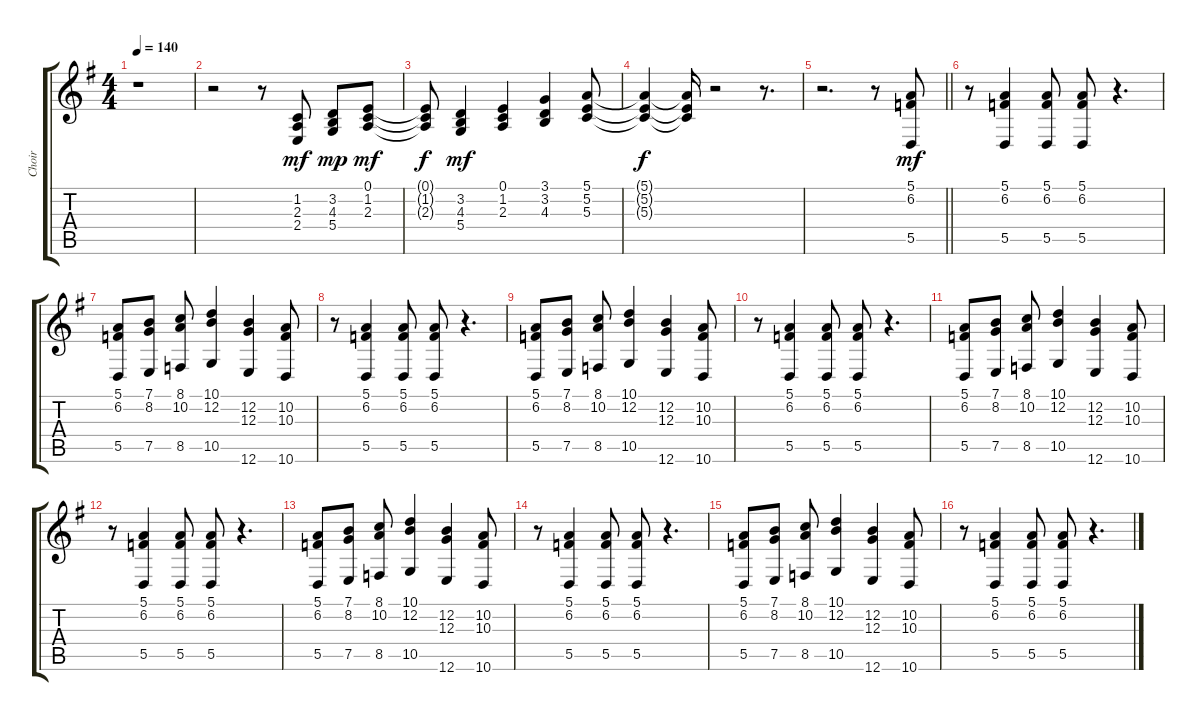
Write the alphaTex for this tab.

\track ("Choir" "Choir") {instrument pad4choir}
\staff {score tabs}
\tuning (E4 B3 G3 D3 A2 E2) {hide}
\ts (4 4)
\tempo 140
\clef g2
\ks eminor
r.1{dy f} |
r.2 r.8 (1.2 2.3 2.4).8{dy mf} (3.2 4.3 5.4).8{dy mp} (0.1 1.2 2.3).8{dy mf} |
(0.1{t} 1.2{t} 2.3{t}).8{dy f} (3.2 4.3 5.4).4{dy mf} (0.1 1.2 2.3).4 (3.1 3.2 4.3).4 (5.1 5.2 5.3).8 |
(5.1{t} 5.2{t} 5.3{t}).4{dy f} (5.1{t} 5.2{t} 5.3{t}).16 r.2 r.8{d} |
\barLineRight lightlight
r.2{d} r.8 (5.1 6.2 5.5).8{dy mf} |
\section ("" "")
r.8 (5.1 6.2 5.5).4 (5.1 6.2 5.5).8 (5.1 6.2 5.5).8 r.4{d} |
(5.1 6.2 5.5).8 (7.1 8.2 7.5).8 (8.1 10.2 8.5).8 (10.1 12.2 10.5).4 (12.2 12.3 12.6).4 (10.2 10.3 10.6).8 |
r.8 (5.1 6.2 5.5).4 (5.1 6.2 5.5).8 (5.1 6.2 5.5).8 r.4{d} |
(5.1 6.2 5.5).8 (7.1 8.2 7.5).8 (8.1 10.2 8.5).8 (10.1 12.2 10.5).4 (12.2 12.3 12.6).4 (10.2 10.3 10.6).8 |
r.8 (5.1 6.2 5.5).4 (5.1 6.2 5.5).8 (5.1 6.2 5.5).8 r.4{d} |
(5.1 6.2 5.5).8 (7.1 8.2 7.5).8 (8.1 10.2 8.5).8 (10.1 12.2 10.5).4 (12.2 12.3 12.6).4 (10.2 10.3 10.6).8 |
r.8 (5.1 6.2 5.5).4 (5.1 6.2 5.5).8 (5.1 6.2 5.5).8 r.4{d} |
(5.1 6.2 5.5).8 (7.1 8.2 7.5).8 (8.1 10.2 8.5).8 (10.1 12.2 10.5).4 (12.2 12.3 12.6).4 (10.2 10.3 10.6).8 |
r.8 (5.1 6.2 5.5).4 (5.1 6.2 5.5).8 (5.1 6.2 5.5).8 r.4{d} |
(5.1 6.2 5.5).8 (7.1 8.2 7.5).8 (8.1 10.2 8.5).8 (10.1 12.2 10.5).4 (12.2 12.3 12.6).4 (10.2 10.3 10.6).8 |
r.8 (5.1 6.2 5.5).4 (5.1 6.2 5.5).8 (5.1 6.2 5.5).8 r.4{d}
